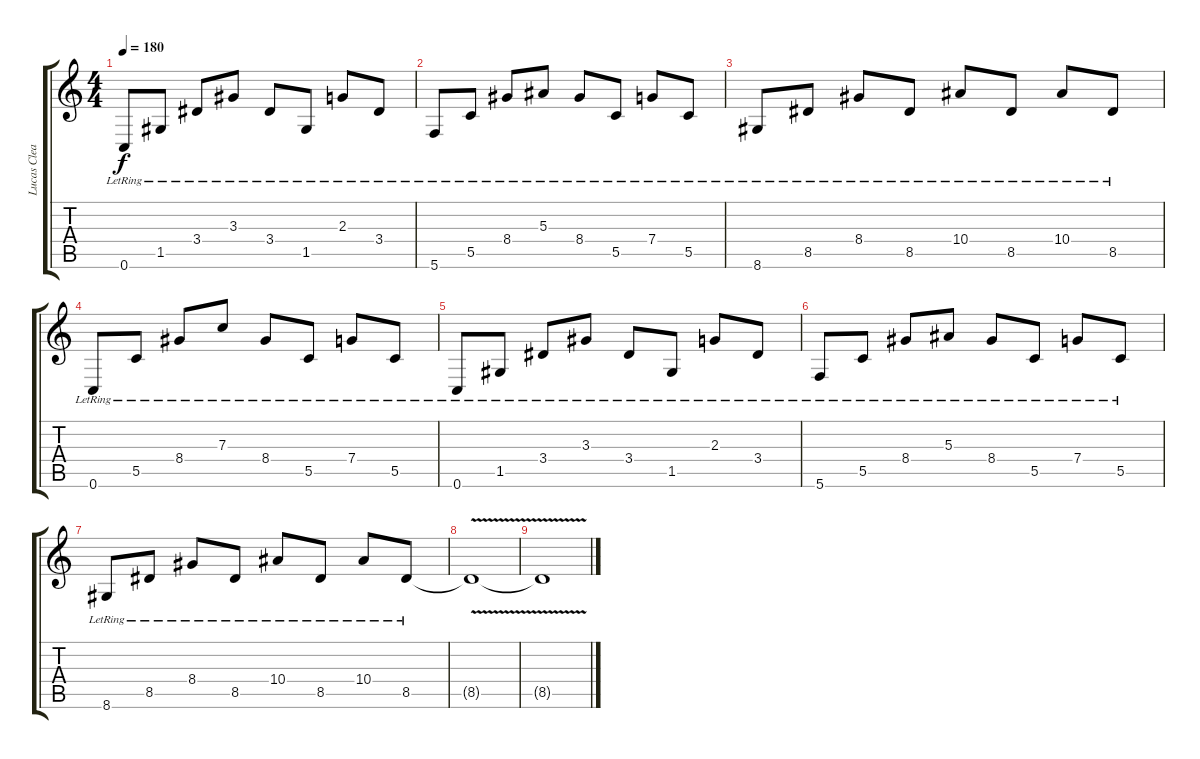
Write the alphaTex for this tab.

\track ("Lucas Clean" "Lucas Clea") {instrument electricguitarclean}
\staff {score tabs}
\tuning (D4 A3 F3 C3 G2 C2) {hide}
\ts (4 4)
\tempo 180
\clef g2
\ks c
0.6{lr}.8{dy f} 1.5{lr}.8 3.4{lr}.8 3.3{lr}.8 3.4{lr}.8 1.5{lr}.8 2.3{lr}.8 3.4{lr}.8 |
5.6{lr}.8 5.5{lr}.8 8.4{lr}.8 5.3{lr}.8 8.4{lr}.8 5.5{lr}.8 7.4{lr}.8 5.5{lr}.8 |
8.6{lr}.8 8.5{lr}.8 8.4{lr}.8 8.5{lr}.8 10.4{lr}.8 8.5{lr}.8 10.4{lr}.8 8.5{lr}.8 |
0.6{lr}.8 5.5{lr}.8 8.4{lr}.8 7.3{lr}.8 8.4{lr}.8 5.5{lr}.8 7.4{lr}.8 5.5{lr}.8 |
0.6{lr}.8 1.5{lr}.8 3.4{lr}.8 3.3{lr}.8 3.4{lr}.8 1.5{lr}.8 2.3{lr}.8 3.4{lr}.8 |
5.6{lr}.8 5.5{lr}.8 8.4{lr}.8 5.3{lr}.8 8.4{lr}.8 5.5{lr}.8 7.4{lr}.8 5.5{lr}.8 |
8.6{lr}.8 8.5{lr}.8 8.4{lr}.8 8.5{lr}.8 10.4{lr}.8 8.5{lr}.8 10.4{lr}.8 8.5{lr}.8 |
8.5{v t}.1 |
8.5{v t}.1
